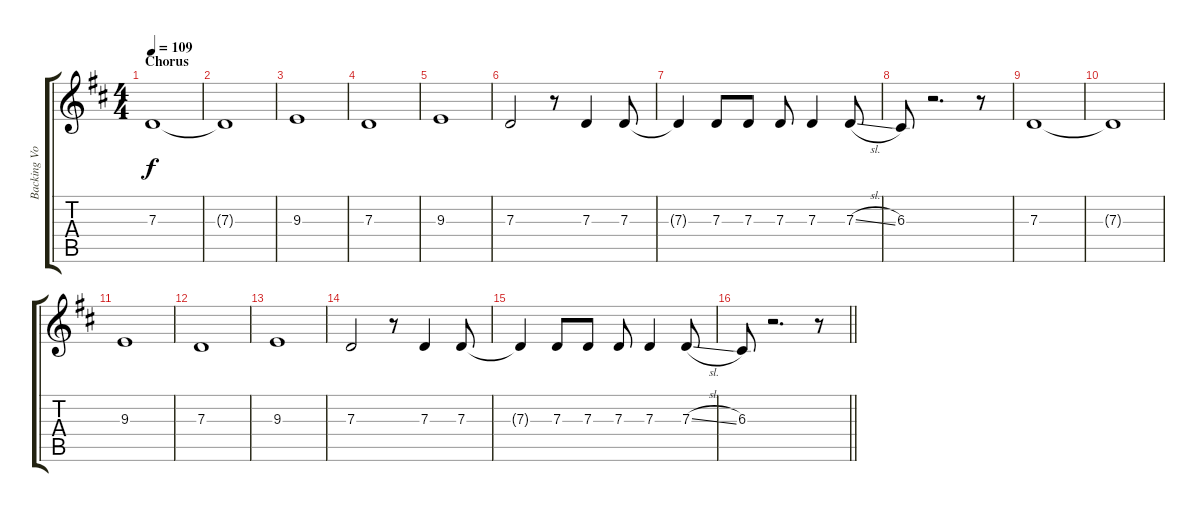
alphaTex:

\track ("Backing Vocals (Charlotte Hatherley)" "Backing Vo") {instrument flute}
\staff {score tabs}
\tuning (E4 B3 G3 D3 A2 E2) {hide}
\ts (4 4)
\section ("" "Chorus")
\tempo 109
\clef g2
\ks d
7.3.1{dy f} |
7.3{t}.1 |
9.3.1 |
7.3.1 |
9.3.1 |
7.3.2 r.8 7.3.4 7.3.8 |
7.3{t}.4 7.3.8 7.3.8 7.3.8 7.3.4 7.3{sl}.8 |
6.3.8 r.2{d} r.8 |
7.3.1 |
7.3{t}.1 |
9.3.1 |
7.3.1 |
9.3.1 |
7.3.2 r.8 7.3.4 7.3.8 |
7.3{t}.4 7.3.8 7.3.8 7.3.8 7.3.4 7.3{sl}.8 |
\barLineRight lightlight
6.3.8 r.2{d} r.8
